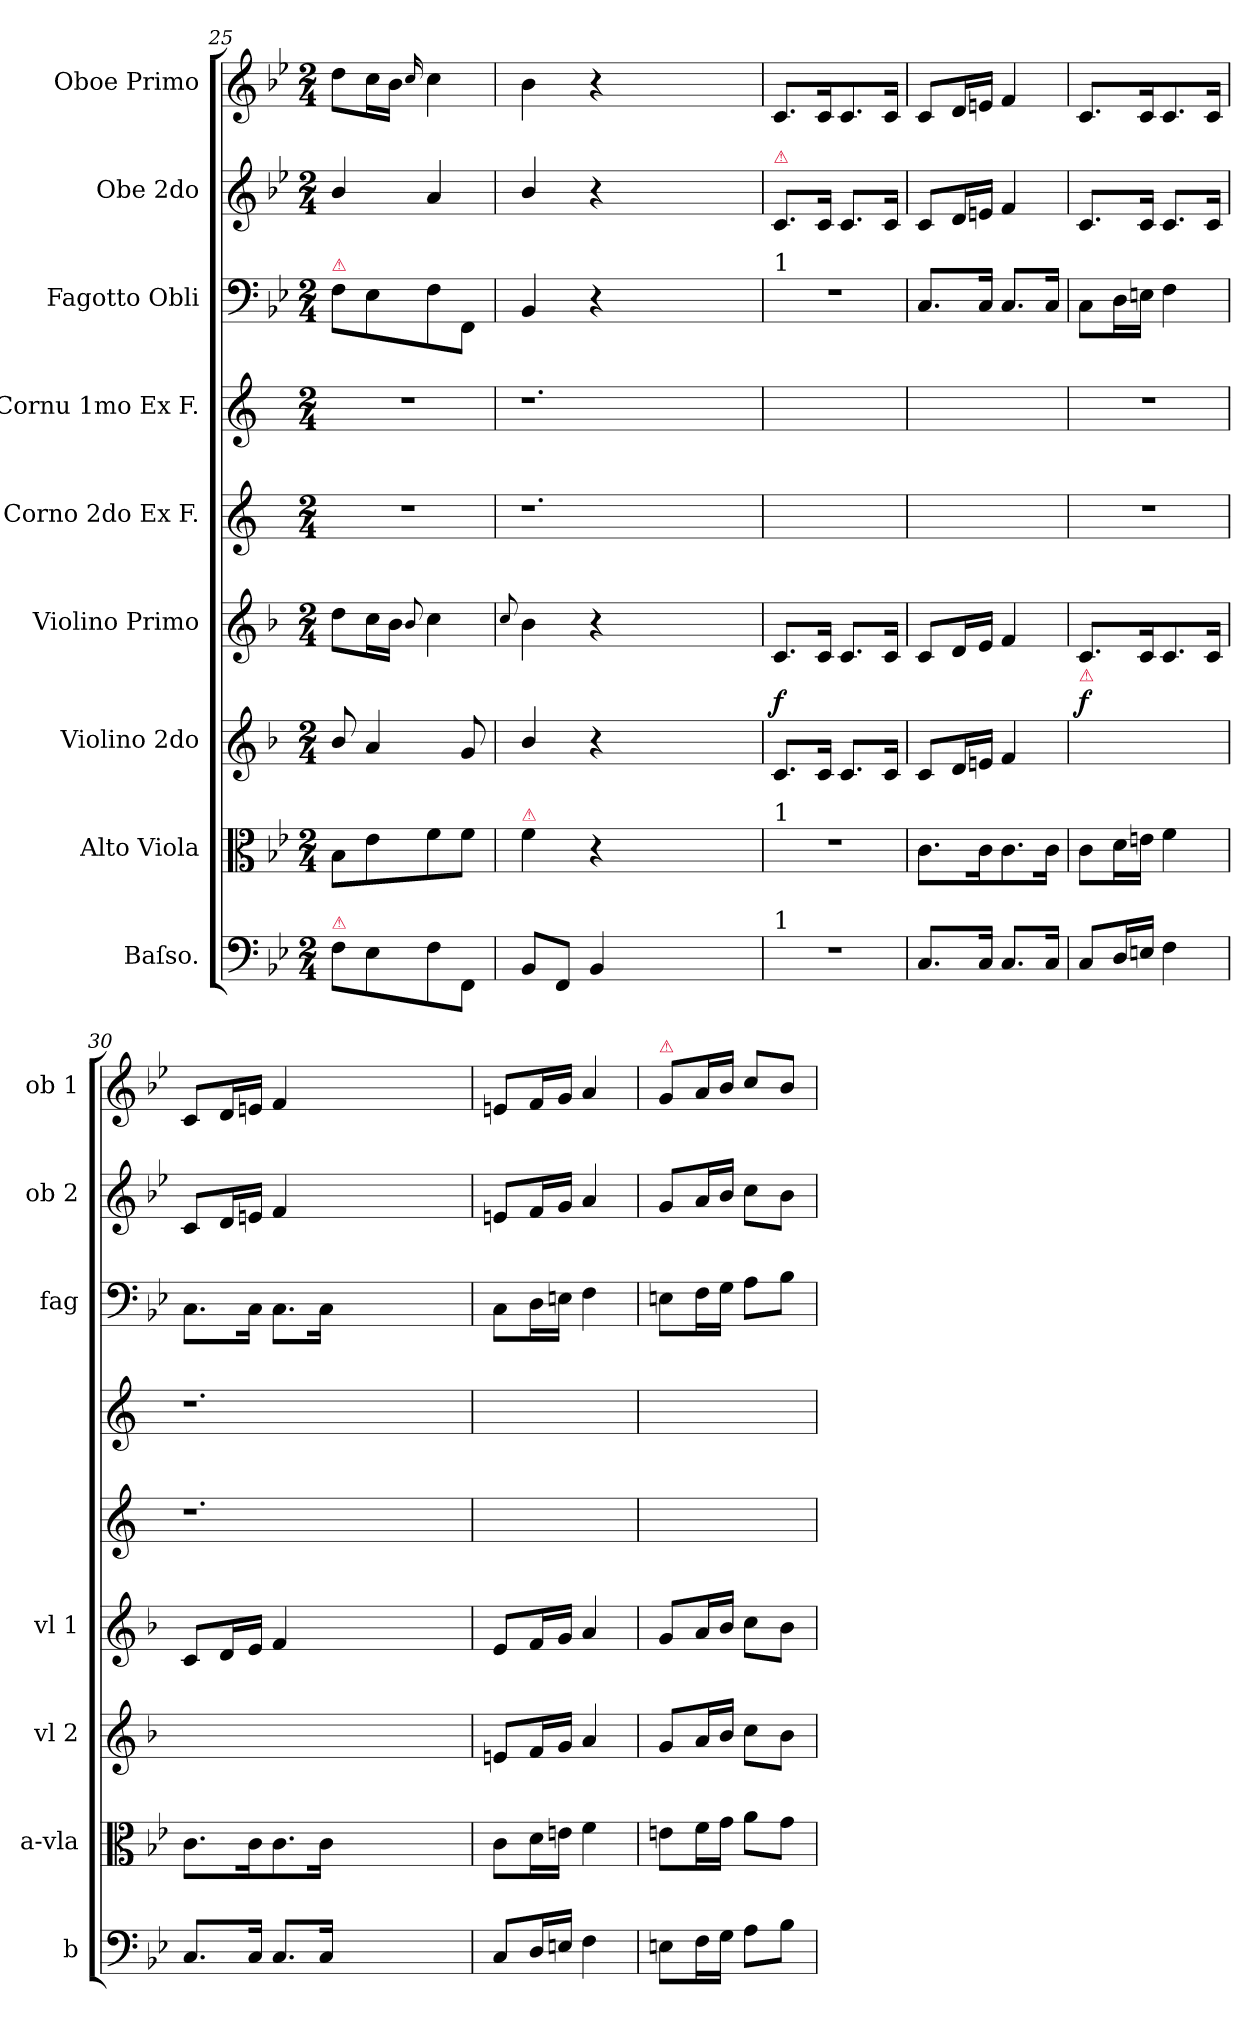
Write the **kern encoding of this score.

**kern	**kern	**kern	**dynam	**kern	**dynam	**kern	**kern	**kern	**kern	**kern	**dynam
*part9	*part8	*part7	*part7	*part6	*part6	*part5	*part4	*part3	*part2	*part1	*part1
*staff9	*staff8	*staff7	*staff7	*staff6	*staff6	*staff5	*staff4	*staff3	*staff2	*staff1	*staff1
*I"Baſso.	*I"Alto Viola	*I"Violino 2do	*	*I"Violino Primo	*	*I"Corno 2do Ex F.	*I"Cornu 1mo Ex F.	*I"Fagotto Obli	*I"Obe 2do	*I"Oboe Primo	*
*I'b	*I'a-vla	*I'vl 2	*	*I'vl 1	*	*	*	*I'fag	*I'ob 2	*I'ob 1	*
*clefF4	*clefC3	*clefG2	*	*clefG2	*	*clefG2	*clefG2	*clefF4	*clefG2	*clefG2	*
*	*	*	*	*	*	*ITrd4c7	*ITrd4c7	*	*	*	*
*k[b-e-]	*k[b-e-]	*k[b-]	*	*k[b-]	*	*k[b-]	*k[b-]	*k[b-e-]	*k[b-e-]	*k[b-e-]	*
*M2/4	*M2/4	*M2/4	*	*M2/4	*	*M2/4	*M2/4	*M2/4	*M2/4	*M2/4	*
=25	=25	=25	=25	=25	=25	=25	=25	=25	=25	=25	=25
!	!	!	!	!	!	!	!	!LO:TX:a:color=crimson:t=⚠	!	!	!
!LO:TX:a:color=crimson:t=⚠	!	!	!	!	!	!	!	!	!	!	!
8F\L	8B-\L	8b-/	.	8dd\L	.	2r	2r	8F\L	4b-/	8dd\L	.
8E-\	8e-\	4a/	.	16cc\L	.	.	.	8E-\	.	16cc\L	.
.	.	.	.	16b-\JJ	.	.	.	.	.	16b-\JJ	.
.	.	.	.	8qqb-/	.	.	.	.	.	16qqcc/	.
8F\	8f\	.	.	4cc\	.	.	.	8F\	4a/	4cc\	.
8FF/J	8f\J	8g/	.	.	.	.	.	8FF/J	.	.	.
=26	=26	=26	=26	=26	=26	=26	=26	=26	=26	=26	=26
.	.	.	.	8qqcc/	.	.	.	.	.	.	.
!	!LO:TX:a:color=crimson:t=⚠	!	!	!	!	!	!	!	!	!	!
8BB-/L	4f\	4b-/	.	4b-\	.	1.r	1.r	4BB-/	4b-/	4b-\	.
8FF/J	.	.	.	.	.	.	.	.	.	.	.
!	!	!	!	!	!	!	!	!	!	!	!LO:DY:b
4BB-/	4r	4r	.	4r	.	.	.	4r	4r	4r	for&colon;
1ryy	1ryy	1ryy	.	1ryy	.	.	.	1ryy	1ryy	1ryy	.
=27	=27	=27	=27	=27	=27	=27	=27	=27	=27	=27	=27
!	!	!	!	!	!	!	!	!	!LO:TX:a:color=crimson:t=⚠	!	!
!	!	!	!	!	!	!	!	!LO:TX:a:t=1	!	!	!
!	!LO:TX:a:t=1	!	!	!	!	!	!	!	!	!	!
!LO:TX:a:t=1	!	!	!	!	!	!	!	!	!	!	!
!	!	!	!LO:DY:a	!	!LO:DY:a	!	!	!	!	!	!
2r	2r	8.c/L	f	8.c/L	for	2ryy	2ryy	2r	8.c/L	8.c/L	.
.	.	16c/Jk	.	16c/Jk	.	.	.	.	16c/Jk	16c/K	.
.	.	8.c/L	.	8.c/L	.	.	.	.	8.c/L	8.c/	.
.	.	16c/Jk	.	16c/Jk	.	.	.	.	16c/Jk	16c/Jk	.
=28	=28	=28	=28	=28	=28	=28	=28	=28	=28	=28	=28
8.C/L	8.c\L	8c/L	.	8c/L	.	2ryy	2ryy	8.C/L	8c/L	8c/L	.
.	.	16d/L	.	16d/L	.	.	.	.	16d/L	16d/L	.
16C/Jk	16c\K	16en/JJ	.	16e/JJ	.	.	.	16C/Jk	16en/JJ	16en/JJ	.
8.C/L	8.c\	4f/	.	4f/	.	.	.	8.C/L	4f/	4f/	.
16C/Jk	16c\Jk	.	.	.	.	.	.	16C/Jk	.	.	.
=29	=29	=29	=29	=29	=29	=29	=29	=29	=29	=29	=29
!	!	!LO:TX:a:color=crimson:t=⚠	!	!	!	!	!	!	!	!	!
!	!	!	!LO:DY:a	!	!	!	!	!	!	!	!
8C/L	8c\L	8.c/Lyy	f	8.c/L	.	2r	2r	8C\L	8.c/L	8.c/L	.
16D/L	16d\L	.	.	.	.	.	.	16D\L	.	.	.
16En/JJ	16en\JJ	16c/Jkyy	.	16c/K	.	.	.	16En\JJ	16c/Jk	16c/K	.
4F\	4f\	8.c/Lyy	.	8.c/	.	.	.	4F\	8.c/L	8.c/	.
.	.	16c/Jkyy	.	16c/Jk	.	.	.	.	16c/Jk	16c/Jk	.
=30	=30	=30	=30	=30	=30	=30	=30	=30	=30	=30	=30
8.C/L	8.c\L	8c/Lyy	.	8c/L	.	1.r	1.r	8.C\L	8c/L	8c/L	.
.	.	16d/Lyy	.	16d/L	.	.	.	.	16d/L	16d/L	.
16C/Jk	16c\K	16en/JJyy	.	16e/JJ	.	.	.	16C\Jk	16en/JJ	16en/JJ	.
8.C/L	8.c\	4f/yy	.	4f/	.	.	.	8.C\L	4f/	4f/	.
16C/Jk	16c\Jk	.	.	.	.	.	.	16C\Jk	.	.	.
1ryy	1ryy	1ryy	.	1ryy	.	.	.	1ryy	1ryy	1ryy	.
=31	=31	=31	=31	=31	=31	=31	=31	=31	=31	=31	=31
8C/L	8c\L	8en/L	.	8e/L	.	2ryy	2ryy	8C\L	8en/L	8en/L	.
16D/L	16d\L	16f/L	.	16f/L	.	.	.	16D\L	16f/L	16f/L	.
16En/JJ	16en\JJ	16g/JJ	.	16g/JJ	.	.	.	16En\JJ	16g/JJ	16g/JJ	.
4F\	4f\	4a/	.	4a/	.	.	.	4F\	4a/	4a/	.
=32	=32	=32	=32	=32	=32	=32	=32	=32	=32	=32	=32
!	!	!	!	!	!	!	!	!	!	!LO:TX:a:color=crimson:t=⚠	!
8En\L	8en\L	8g/L	.	8g/L	.	2ryy	2ryy	8En\L	8g/L	8g/L	.
16F\L	16f\L	16a/L	.	16a/L	.	.	.	16F\L	16a/L	16a/L	.
16G\JJ	16g\JJ	16b-/JJ	.	16b-/JJ	.	.	.	16G\JJ	16b-/JJ	16b-/JJ	.
8A\L	8a\L	8cc\L	.	8cc\L	.	.	.	8A\L	8cc\L	8cc/L	.
8B-\J	8g\J	8b-\J	.	8b-\J	.	.	.	8B-\J	8b-\J	8b-/J	.
=	=	=	=	=	=	=	=	=	=	=	=
*-	*-	*-	*-	*-	*-	*-	*-	*-	*-	*-	*-
